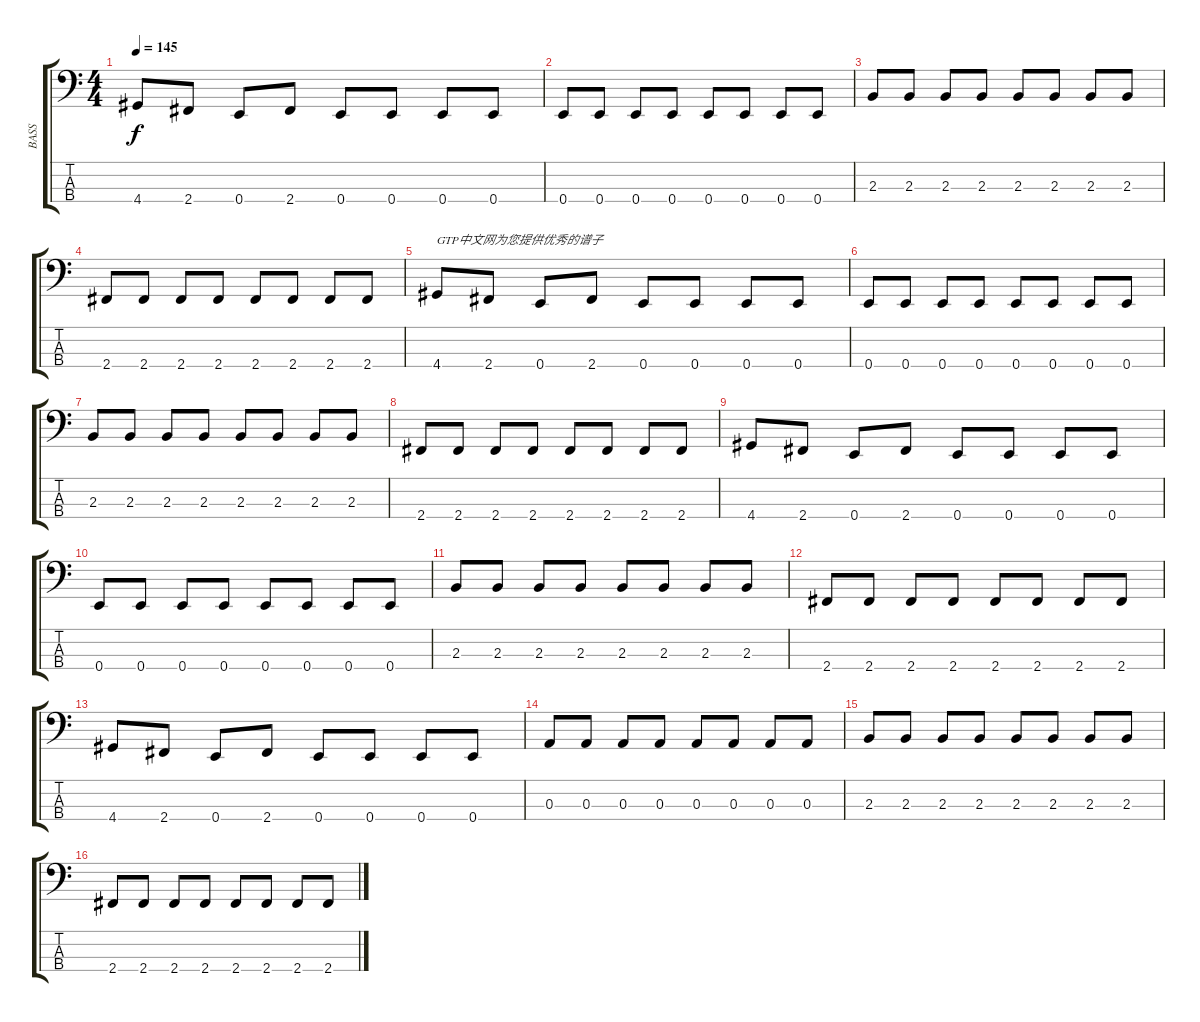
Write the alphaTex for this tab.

\track ("BASS" "BASS") {instrument electricbassfinger}
\staff {score tabs}
\tuning (G2 D2 A1 E1) {hide}
\ts (4 4)
\tempo 145
\clef f4
\ks c
4.4.8{dy f} 2.4.8 0.4.8 2.4.8 0.4.8 0.4.8 0.4.8 0.4.8 |
0.4.8 0.4.8 0.4.8 0.4.8 0.4.8 0.4.8 0.4.8 0.4.8 |
2.3.8 2.3.8 2.3.8 2.3.8 2.3.8 2.3.8 2.3.8 2.3.8 |
2.4.8 2.4.8 2.4.8 2.4.8 2.4.8 2.4.8 2.4.8 2.4.8 |
4.4.8{txt "GTP中文网为您提供优秀的谱子"} 2.4.8 0.4.8 2.4.8 0.4.8 0.4.8 0.4.8 0.4.8 |
0.4.8 0.4.8 0.4.8 0.4.8 0.4.8 0.4.8 0.4.8 0.4.8 |
2.3.8 2.3.8 2.3.8 2.3.8 2.3.8 2.3.8 2.3.8 2.3.8 |
2.4.8 2.4.8 2.4.8 2.4.8 2.4.8 2.4.8 2.4.8 2.4.8 |
4.4.8 2.4.8 0.4.8 2.4.8 0.4.8 0.4.8 0.4.8 0.4.8 |
0.4.8 0.4.8 0.4.8 0.4.8 0.4.8 0.4.8 0.4.8 0.4.8 |
2.3.8 2.3.8 2.3.8 2.3.8 2.3.8 2.3.8 2.3.8 2.3.8 |
2.4.8 2.4.8 2.4.8 2.4.8 2.4.8 2.4.8 2.4.8 2.4.8 |
4.4.8 2.4.8 0.4.8 2.4.8 0.4.8 0.4.8 0.4.8 0.4.8 |
0.3.8 0.3.8 0.3.8 0.3.8 0.3.8 0.3.8 0.3.8 0.3.8 |
2.3.8 2.3.8 2.3.8 2.3.8 2.3.8 2.3.8 2.3.8 2.3.8 |
2.4.8 2.4.8 2.4.8 2.4.8 2.4.8 2.4.8 2.4.8 2.4.8
